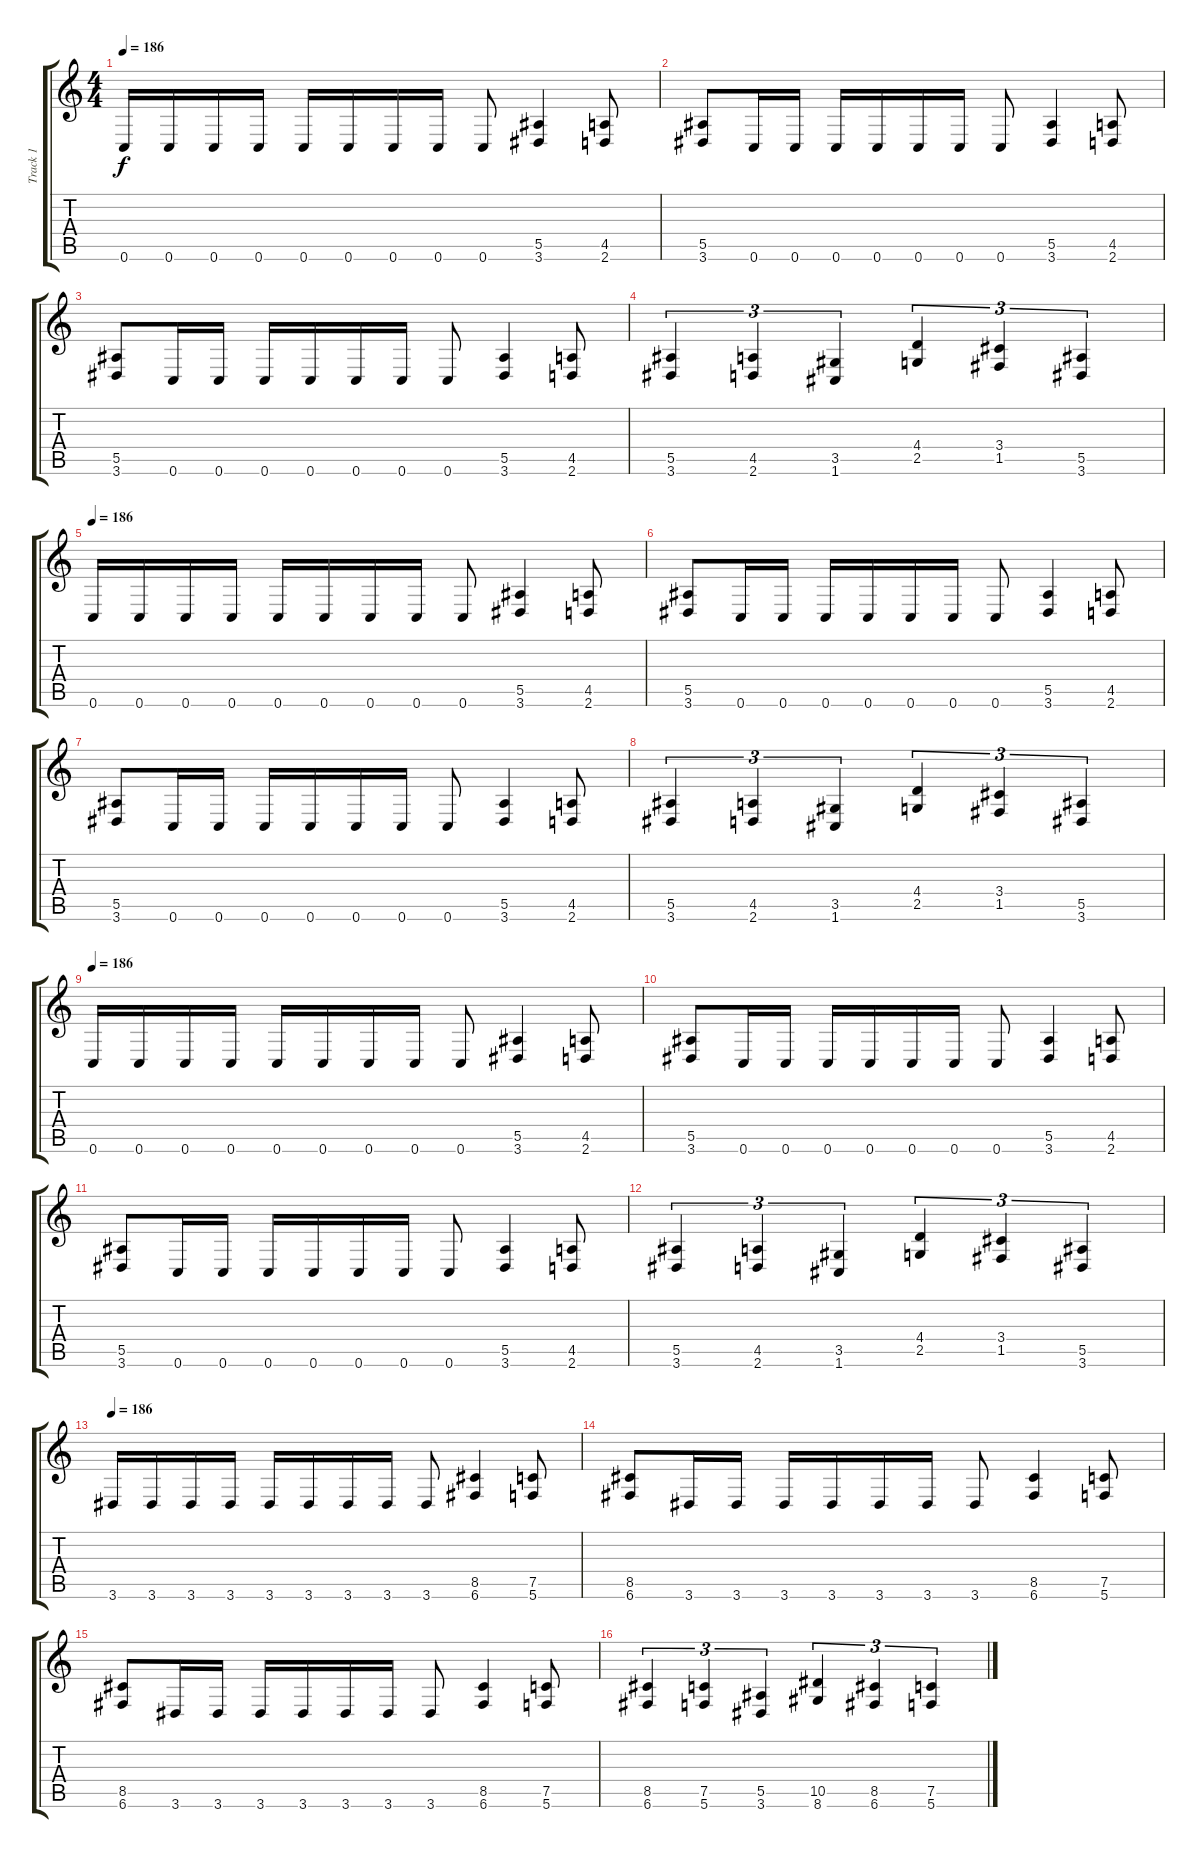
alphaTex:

\track ("Track 1" "Track 1") {instrument distortionguitar}
\staff {score tabs}
\tuning (C4 G3 Eb3 Bb2 F2 C2) {hide}
\ts (4 4)
\tempo 186
\clef g2
\ks c
0.6.16{dy f} 0.6.16 0.6.16 0.6.16 0.6.16 0.6.16 0.6.16 0.6.16 0.6.8 (5.5 3.6).4 (4.5 2.6).8 |
(5.5 3.6).8 0.6.16 0.6.16 0.6.16 0.6.16 0.6.16 0.6.16 0.6.8 (5.5 3.6).4 (4.5 2.6).8 |
(5.5 3.6).8 0.6.16 0.6.16 0.6.16 0.6.16 0.6.16 0.6.16 0.6.8 (5.5 3.6).4 (4.5 2.6).8 |
(5.5 3.6).4{tu (3 2)} (4.5 2.6).4{tu (3 2)} (3.5 1.6).4{tu (3 2)} (4.4 2.5).4{tu (3 2)} (3.4 1.5).4{tu (3 2)} (5.5 3.6).4{tu (3 2)} |
\tempo 186
0.6.16 0.6.16 0.6.16 0.6.16 0.6.16 0.6.16 0.6.16 0.6.16 0.6.8 (5.5 3.6).4 (4.5 2.6).8 |
(5.5 3.6).8 0.6.16 0.6.16 0.6.16 0.6.16 0.6.16 0.6.16 0.6.8 (5.5 3.6).4 (4.5 2.6).8 |
(5.5 3.6).8 0.6.16 0.6.16 0.6.16 0.6.16 0.6.16 0.6.16 0.6.8 (5.5 3.6).4 (4.5 2.6).8 |
(5.5 3.6).4{tu (3 2)} (4.5 2.6).4{tu (3 2)} (3.5 1.6).4{tu (3 2)} (4.4 2.5).4{tu (3 2)} (3.4 1.5).4{tu (3 2)} (5.5 3.6).4{tu (3 2)} |
\tempo 186
0.6.16 0.6.16 0.6.16 0.6.16 0.6.16 0.6.16 0.6.16 0.6.16 0.6.8 (5.5 3.6).4 (4.5 2.6).8 |
(5.5 3.6).8 0.6.16 0.6.16 0.6.16 0.6.16 0.6.16 0.6.16 0.6.8 (5.5 3.6).4 (4.5 2.6).8 |
(5.5 3.6).8 0.6.16 0.6.16 0.6.16 0.6.16 0.6.16 0.6.16 0.6.8 (5.5 3.6).4 (4.5 2.6).8 |
(5.5 3.6).4{tu (3 2)} (4.5 2.6).4{tu (3 2)} (3.5 1.6).4{tu (3 2)} (4.4 2.5).4{tu (3 2)} (3.4 1.5).4{tu (3 2)} (5.5 3.6).4{tu (3 2)} |
\tempo 186
3.6.16 3.6.16 3.6.16 3.6.16 3.6.16 3.6.16 3.6.16 3.6.16 3.6.8 (8.5 6.6).4 (7.5 5.6).8 |
(8.5 6.6).8 3.6.16 3.6.16 3.6.16 3.6.16 3.6.16 3.6.16 3.6.8 (8.5 6.6).4 (7.5 5.6).8 |
(8.5 6.6).8 3.6.16 3.6.16 3.6.16 3.6.16 3.6.16 3.6.16 3.6.8 (8.5 6.6).4 (7.5 5.6).8 |
(8.5 6.6).4{tu (3 2)} (7.5 5.6).4{tu (3 2)} (5.5 3.6).4{tu (3 2)} (10.5 8.6).4{tu (3 2)} (8.5 6.6).4{tu (3 2)} (7.5 5.6).4{tu (3 2)}
